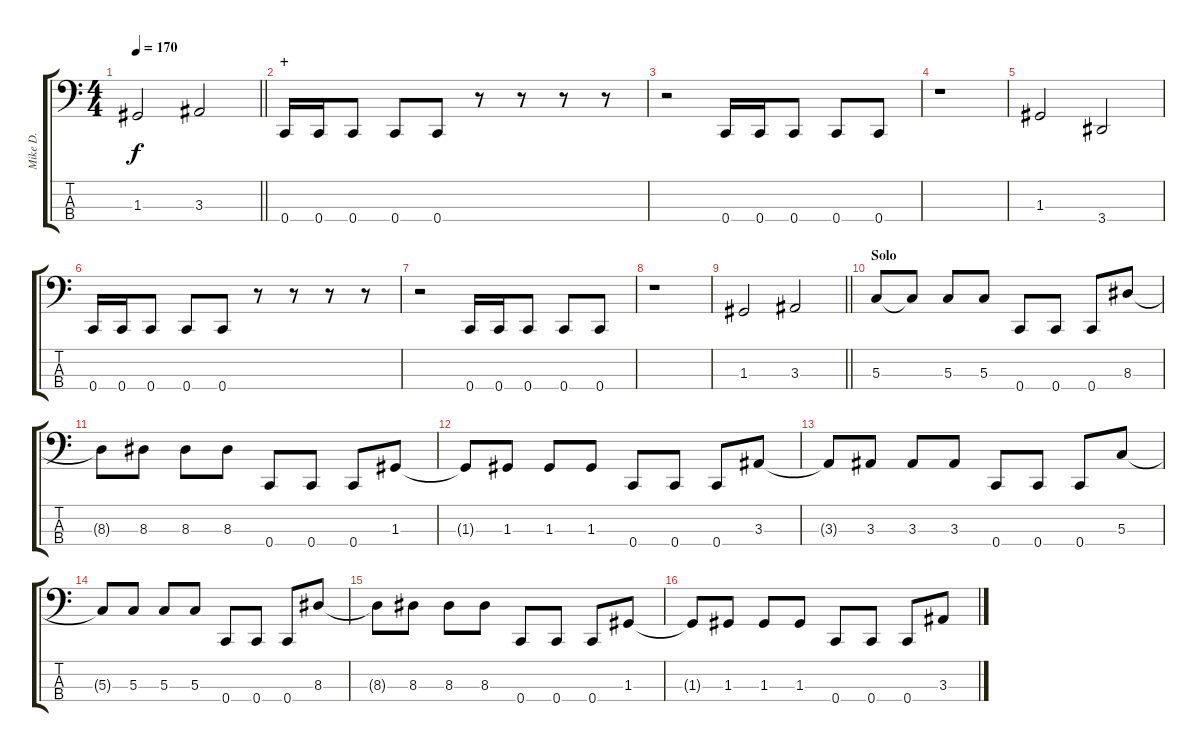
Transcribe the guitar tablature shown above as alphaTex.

\track ("Mike D." "Mike D.") {instrument electricbassfinger}
\staff {score tabs}
\tuning (F2 C2 G1 C1) {hide}
\ts (4 4)
\tempo 170
\clef f4
\barLineRight lightlight
\ks c
1.3.2{dy f} 3.3.2 |
\section ("" "+")
0.4.16 0.4.16 0.4.8 0.4.8 0.4.8 r.8 r.8 r.8 r.8 |
r.2 0.4.16 0.4.16 0.4.8 0.4.8 0.4.8 |
r.1 |
1.3.2 3.4.2 |
0.4.16 0.4.16 0.4.8 0.4.8 0.4.8 r.8 r.8 r.8 r.8 |
r.2 0.4.16 0.4.16 0.4.8 0.4.8 0.4.8 |
r.1 |
\barLineRight lightlight
1.3.2 3.3.2 |
\section ("" "Solo")
5.3.8 5.3{t}.8 5.3.8 5.3.8 0.4.8 0.4.8 0.4.8 8.3.8 |
8.3{t}.8 8.3.8 8.3.8 8.3.8 0.4.8 0.4.8 0.4.8 1.3.8 |
1.3{t}.8 1.3.8 1.3.8 1.3.8 0.4.8 0.4.8 0.4.8 3.3.8 |
3.3{t}.8 3.3.8 3.3.8 3.3.8 0.4.8 0.4.8 0.4.8 5.3.8 |
5.3{t}.8 5.3.8 5.3.8 5.3.8 0.4.8 0.4.8 0.4.8 8.3.8 |
8.3{t}.8 8.3.8 8.3.8 8.3.8 0.4.8 0.4.8 0.4.8 1.3.8 |
1.3{t}.8 1.3.8 1.3.8 1.3.8 0.4.8 0.4.8 0.4.8 3.3.8
